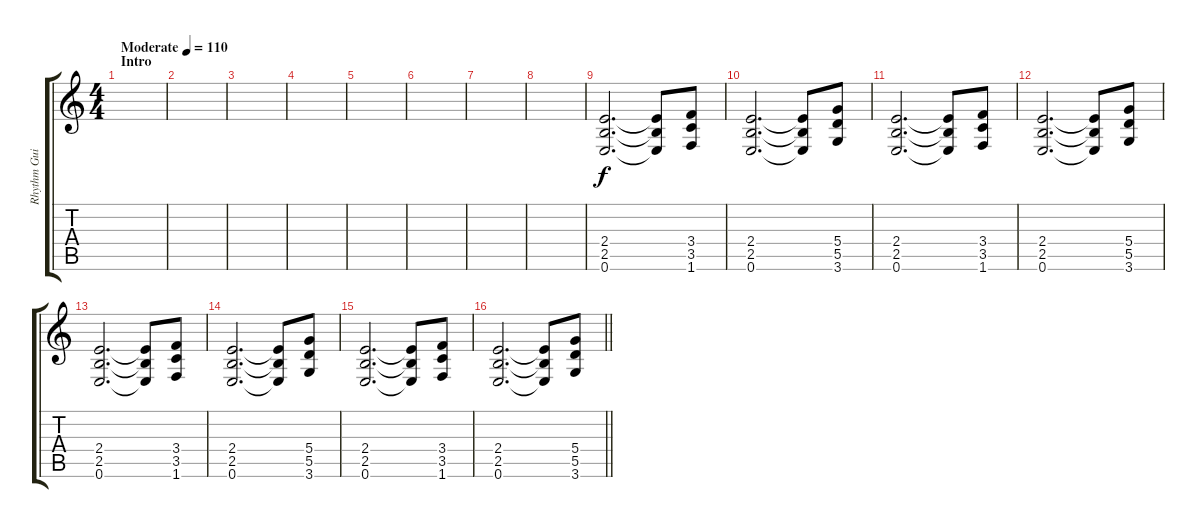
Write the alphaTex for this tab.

\track ("Rhythm Guitar 2" "Rhythm Gui") {instrument distortionguitar}
\staff {score tabs}
\tuning (E4 B3 G3 D3 A2 E2) {hide}
\ts (4 4)
\section ("" "Intro")
\tempo (110 "Moderate")
\clef g2
\ks c
|
|
|
|
|
|
|
|
(2.4 2.5 0.6).2{d} (2.4{t} 2.5{t} 0.6{t}).8 (3.4 3.5 1.6).8 |
(2.4 2.5 0.6).2{d} (2.4{t} 2.5{t} 0.6{t}).8 (5.4 5.5 3.6).8 |
(2.4 2.5 0.6).2{d} (2.4{t} 2.5{t} 0.6{t}).8 (3.4 3.5 1.6).8 |
(2.4 2.5 0.6).2{d} (2.4{t} 2.5{t} 0.6{t}).8 (5.4 5.5 3.6).8 |
(2.4 2.5 0.6).2{d} (2.4{t} 2.5{t} 0.6{t}).8 (3.4 3.5 1.6).8 |
(2.4 2.5 0.6).2{d} (2.4{t} 2.5{t} 0.6{t}).8 (5.4 5.5 3.6).8 |
(2.4 2.5 0.6).2{d} (2.4{t} 2.5{t} 0.6{t}).8 (3.4 3.5 1.6).8 |
\barLineRight lightlight
(2.4 2.5 0.6).2{d} (2.4{t} 2.5{t} 0.6{t}).8 (5.4 5.5 3.6).8
